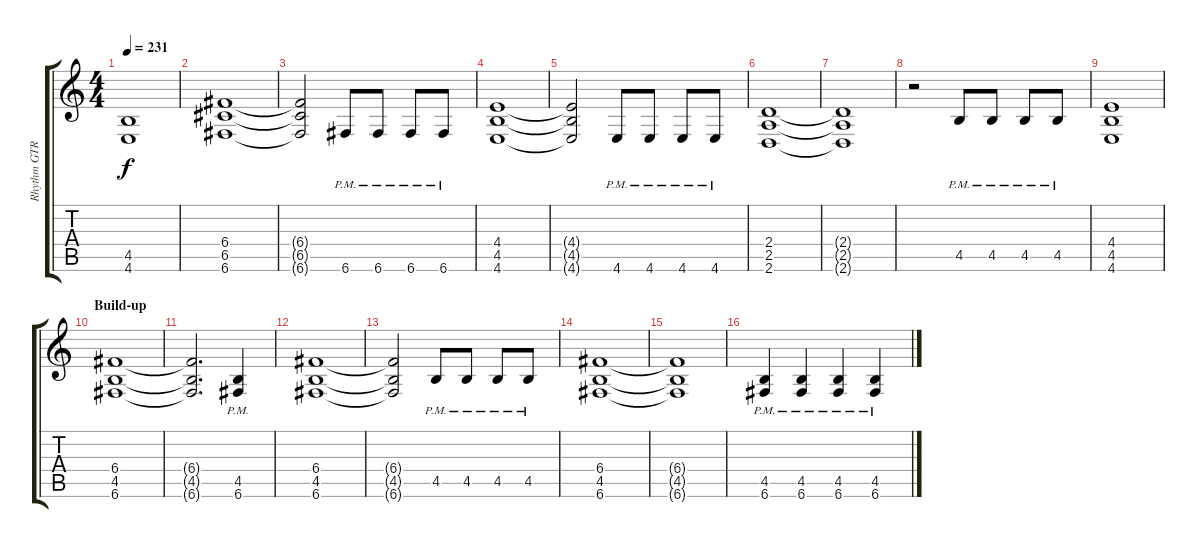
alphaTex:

\track ("Rhythm GTR 1" "Rhythm GTR") {instrument overdrivenguitar}
\staff {score tabs}
\tuning (D4 A3 F3 C3 G2 C2) {hide}
\ts (4 4)
\tempo 231
\clef g2
\ks aminor
(4.5 4.6).1{dy f} |
(6.4 6.5 6.6).1 |
(6.4{t} 6.5{t} 6.6{t}).2 6.6{pm}.8 6.6{pm}.8 6.6{pm}.8 6.6{pm}.8 |
(4.4 4.5 4.6).1 |
(4.4{t} 4.5{t} 4.6{t}).2 4.6{pm}.8 4.6{pm}.8 4.6{pm}.8 4.6{pm}.8 |
(2.4 2.5 2.6).1 |
(2.4{t} 2.5{t} 2.6{t}).1 |
r.2 4.5{pm}.8 4.5{pm}.8 4.5{pm}.8 4.5{pm}.8 |
(4.4 4.5 4.6).1 |
\section ("" "Build-up")
(6.4 4.5 6.6).1 |
(6.4{t} 4.5{t} 6.6{t}).2{d} (4.5{pm} 6.6{pm}).4 |
(6.4 4.5 6.6).1 |
(6.4{t} 4.5{t} 6.6{t}).2 4.5{pm}.8 4.5{pm}.8 4.5{pm}.8 4.5{pm}.8 |
(6.4 4.5 6.6).1 |
(6.4{t} 4.5{t} 6.6{t}).1 |
(4.5{pm} 6.6{pm}).4 (4.5{pm} 6.6{pm}).4 (4.5{pm} 6.6{pm}).4 (4.5{pm} 6.6{pm}).4
